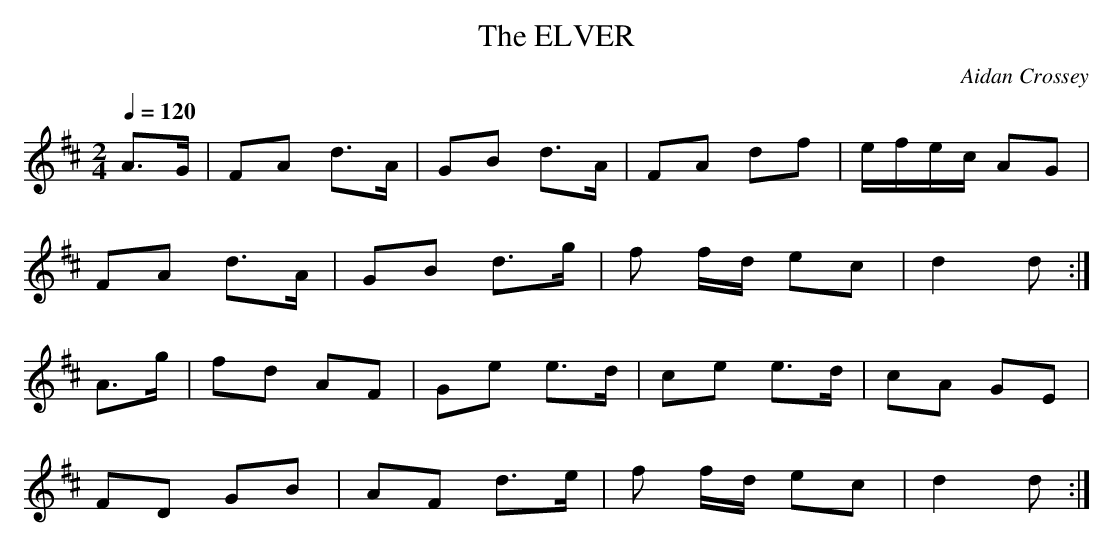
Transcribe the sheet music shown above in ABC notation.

X:1
T:ELVER, The
C:Aidan Crossey
Q:1/4=120
M:2/4
L:1/8
K:Dmaj
A>G|FA d>A|GB d>A|FA df|e/f/e/c/ AG|
FA d>A|GB d>g|f f/d/ ec|d2 d:|
A>g|fd AF|Ge e>d|ce e>d|cA GE|
FD GB|AF d>e|f f/d/ ec|d2 d :|
